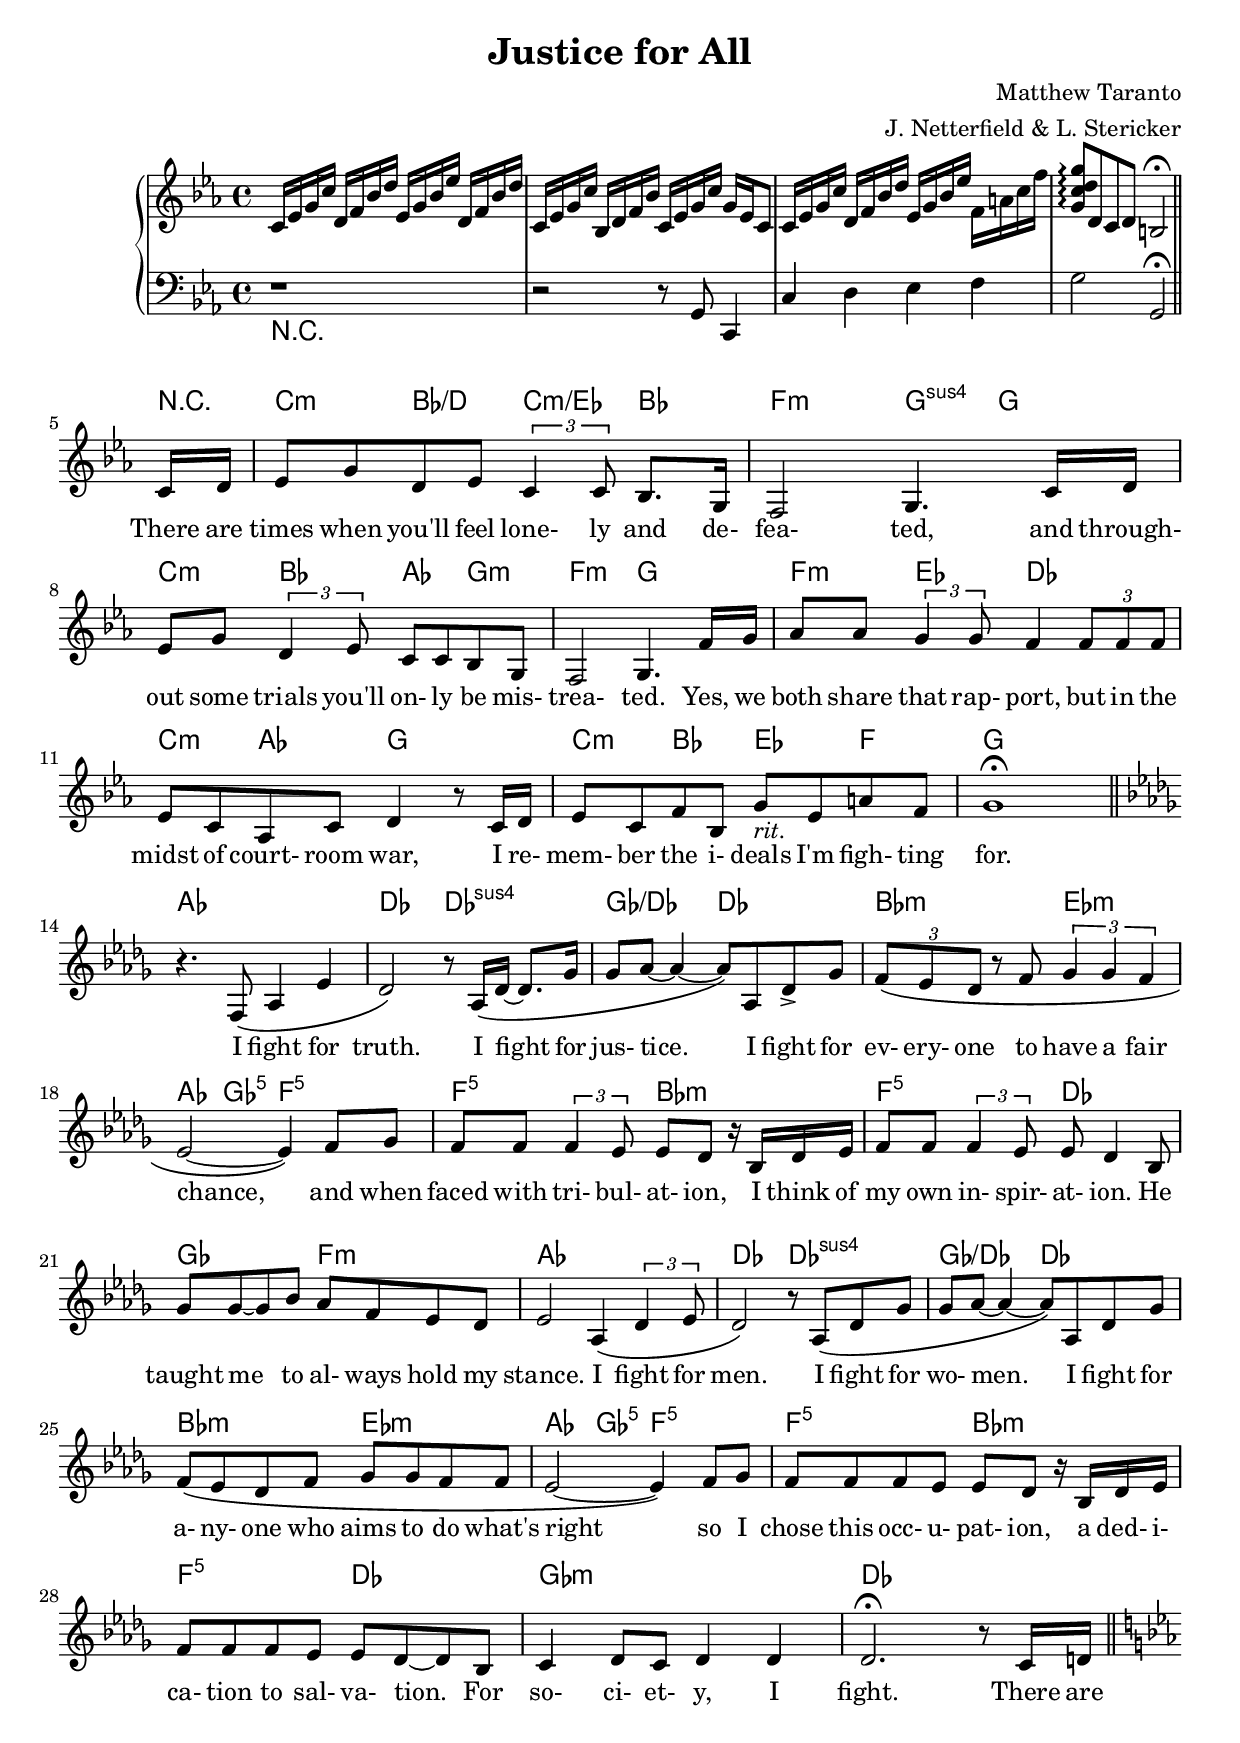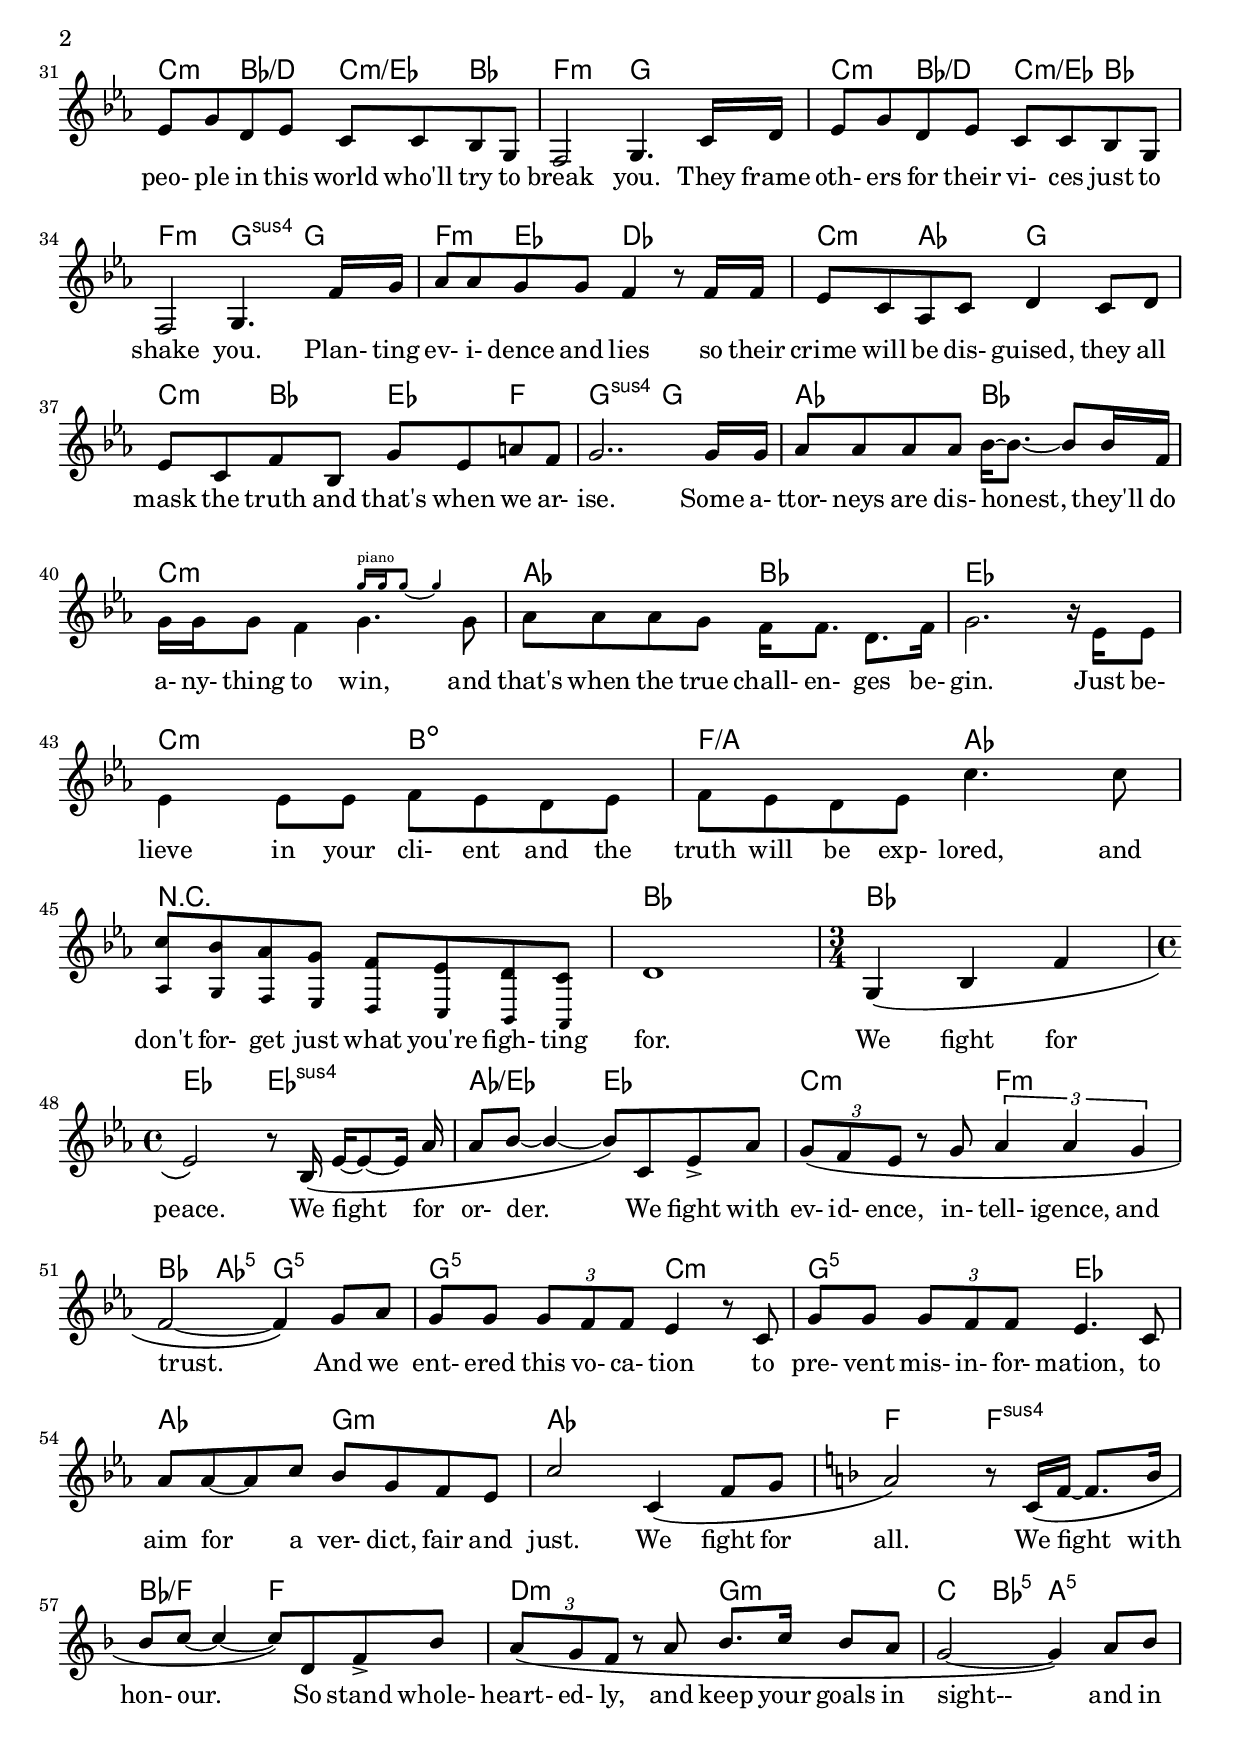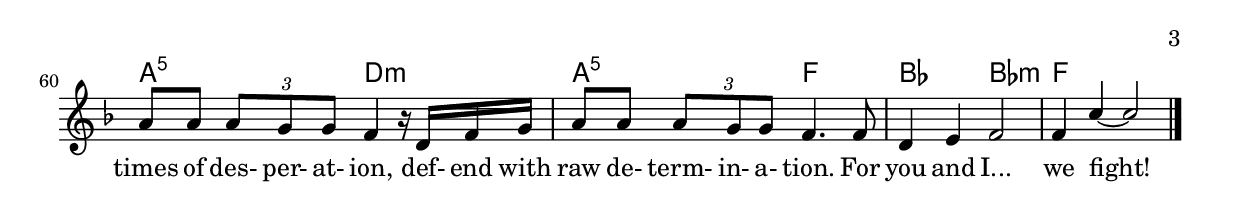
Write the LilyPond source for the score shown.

 \header {
  title = "Justice for All"
  composer = "Matthew Taranto"
  arranger = "J. Netterfield & L. Stericker"
}

\layout {   
  \context {     
    \Staff \RemoveEmptyStaves
    \override VerticalAxisGroup #'remove-first = ##t
  }
}

\score {
  <<
  \new PianoStaff \relative c' <<
    \new Staff {
      \key c \minor
      c16 ees g c
      d, f bes d
      ees, g bes ees
      d, f bes d |
      c, ees g c
      bes, d f bes
      c, ees g c g ees c8 |

      c16 ees g c
      d, f bes d
      ees, g bes ees
      f, a c f |
      <g, c d g>8\arpeggio
      d c d b2\fermata 
      \bar "||"
      % Hide time signature
      \override Staff.TimeSignature #'stencil = ##f

      % Without this, some extra space is added after the line...
      \once \set Staff.explicitKeySignatureVisibility = #end-of-line-invisible
      \break
    }
    \new Staff {
      \key c \minor
      \clef bass
      r1 |
      r2 r8 g, c,4 |

      c'4
      d
      ees
      f |
      g2
      g,\fermata
      \bar "||"
      % Hide time signature
      \override Staff.TimeSignature #'stencil = ##f

      % Without this, some extra space is added after the line...
      \once \set Staff.explicitKeySignatureVisibility = #end-of-line-invisible
      \break
    }
  >> 
  \chordmode {
    \set ChordNames.midiInstrument = "acoustic guitar (nylon)"
    R1*4

    % Without this, some extra space is added after the line...
    \once \set Staff.explicitKeySignatureVisibility = #end-of-line-invisible
    \break

    \time 1/8
    r8

    \time 4/4
    \powerChords
    
    c4:m bes/d c:m/ees bes
    f2:m g4:sus4 g

    c4:m bes aes g:m
    f2:m g

    f4:m ees des2
    c4:m aes g2

    c4:m bes ees f
    g1
    aes1

    des2 des:sus4
    ges/des des
    bes:m ees:m
    aes4 ges:1.5 f2:1.5

    f2:1.5 bes:m
    f2:1.5 des
    ges f:m
    aes1

    des2 des:sus4
    ges/des des
    bes:m ees:m
    aes4 ges:1.5 f2:1.5

    f2:1.5 bes:m
    f2:1.5 des
    ges1:m
    des1

    c4:m bes/d c:m/ees bes
    f2:m g2

    c4:m bes/d c:m/ees bes
    f2:m g4:sus4 g

    f4:m ees des2
    c4:m aes g2
    c4:m bes ees f
    g2:sus4 g

    aes bes
    c1:m
    aes2 bes
    ees1
    c2:m b:dim
    f/a aes

    r1
    bes

    \transpose des ees {
      \time 3/4
      aes2.
      \time 4/4

      des2 des:sus4
      ges/des des
      bes:m ees:m
      aes4 ges:1.5 f2:1.5

      f2:1.5 bes:m
      f2:1.5 des
      ges f:m
    }

    aes1

    \transpose des f {
      des2 des:sus4
      ges/des des
      bes:m ees:m
      aes4 ges:1.5 f2:1.5

      f2:1.5 bes:m
      f2:1.5 des
      ges2 ges2:m
      des1
    }
  }
  \new Staff \relative c {
    R1*4
    \override Staff.TimeSignature #'stencil = ##f

    % Without this, some extra space is added after the line...
    \once \set Staff.explicitKeySignatureVisibility = #end-of-line-invisible
    \break

    \key c \minor
    \time 1/8
    \new Voice = "vocals" {
      c'16 d
      \time 4/4
    
      ees8 g d ees \tuplet 3/2 {c4 c8} bes8. g16 |
      f2 g4. c16 d |
      
      % Show future time signatures (remember, we got rid of them above...) 
      \override Staff.TimeSignature #'stencil = ##t

      ees8 g \tuplet 3/2 {d4 ees8} c8 c bes g |
      f2 g4. f'16 g |

      aes8 aes \tuplet 3/2 {g4 g8} f4 % still not convinced, but this is closer.
      \tuplet 3/2 { f8 f f } |
      ees c aes c d4
      r8 c16 d |
      ees8 c f bes, g'_\markup{\italic rit.} ees a f |
      g1  \fermata

      \bar "||"

      \key des \major
      r4. f,8\( aes4 ees' |
      des2 \) r8 aes16 \( des ~ des8. ges16 |
      ges8 aes ~ aes4 ~ aes8 \)
      as, des-> ges |
      \tuplet 3/2 {f \( ees des8} r f \tuplet 3/2 { ges4 ges f }|
      ees2 ~ ees4 \) f8 ges |
      f f \tuplet 3/2 {f4 ees8} ees8 des8 r16 bes16 des ees |
      f8 f \tuplet 3/2 {f4 ees8} ees des4 bes8 |
      ges' ges ~ ges bes aes f ees des |
      ees2  aes,4 \( \tuplet 3/2 {des4 ees8} |
      
      des2 \) r8 aes  \( des ges |
      ges aes ~ aes4 ~ aes8 \)
      aes, des ges |
      f \( ees des8 f ges8 ges f f |
      ees2 ~ ees4 \) f8 ges |
      f f f ees ees des r16 bes16 des ees |
      f8 f f ees ees des ~ des bes |

      c4 des8 c des4 des |
      des2.\fermata r8 c16 d \bar "||"

      \break
      \key c \minor

      ees8 g d ees c c bes g |
      f2 g4. c16 d |

      ees8 g d ees c c bes g |
      f2 g4. f'16 g |

      aes8 aes g g f4
      r8 f16 f
      ees8 c aes c d4
      c8 d |
      ees c f bes, g' ees a f |
      g2.. g16  g |

      aes8 aes aes aes bes16 ~ bes8. ~ bes8 bes16 f |
      <<
        { \stemDown g16 g g8 f4 g4. g8 | }
        \new CueVoice {
          s2 \stemUp g'16^"piano" g g8 ~ g4 |
        }
      >>
      aes,8 aes aes g f16 f8. d f16 |
      g2. r16 ees ees8 |
      ees4 ees8 ees f8 ees d ees |
      f ees d ees c'4. c8 |
      {
        \stemUp
        <c \tweak font-size #-2 aes,>
        <bes \tweak font-size #-2 g,>
        <aes \tweak font-size #-2 f,>
        <g \tweak font-size #-2 ees,>
        <f \tweak font-size #-2 d,>
        <ees \tweak font-size #-2 c,>
        <d \tweak font-size #-2 bes,>
        <c \tweak font-size #-2 aes,> |
      }
      d1

      % (ÃÂÃÂÃÂÃÂÃÂÃÂÃÂÃÂÃÂÃÂÃÂÃÂÃÂÃÂÃÂÃÂÃÂÃÂÃÂÃÂÃÂÃÂÃÂÃÂÃÂÃÂÃÂÃÂÃÂÃÂÃÂÃÂ¢ÃÂÃÂÃÂÃÂÃÂÃÂÃÂÃÂÃÂÃÂÃÂÃÂÃÂÃÂÃÂÃÂÃÂÃÂÃÂÃÂÃÂÃÂÃÂÃÂÃÂÃÂÃÂÃÂÃÂÃÂÃÂÃÂÃÂÃÂÃÂÃÂÃÂÃÂÃÂÃÂÃÂÃÂÃÂÃÂÃÂÃÂÃÂÃÂÃÂÃÂÃÂÃÂÃÂÃÂÃÂÃÂÃÂÃÂÃÂÃÂÃÂÃÂÃÂÃÂ¯ÃÂÃÂÃÂÃÂÃÂÃÂÃÂÃÂÃÂÃÂÃÂÃÂÃÂÃÂÃÂÃÂÃÂÃÂÃÂÃÂÃÂÃÂÃÂÃÂÃÂÃÂÃÂÃÂÃÂÃÂÃÂÃÂÃÂÃÂÃÂÃÂÃÂÃÂÃÂÃÂÃÂÃÂÃÂÃÂÃÂÃÂÃÂÃÂÃÂÃÂÃÂÃÂÃÂÃÂÃÂÃÂÃÂÃÂÃÂÃÂÃÂÃÂÃÂÃÂ°ÃÂÃÂÃÂÃÂÃÂÃÂÃÂÃÂÃÂÃÂÃÂÃÂÃÂÃÂÃÂÃÂÃÂÃÂÃÂÃÂÃÂÃÂÃÂÃÂÃÂÃÂÃÂÃÂÃÂÃÂÃÂÃÂ¢ÃÂÃÂÃÂÃÂÃÂÃÂÃÂÃÂÃÂÃÂÃÂÃÂÃÂÃÂÃÂÃÂÃÂÃÂÃÂÃÂÃÂÃÂÃÂÃÂÃÂÃÂÃÂÃÂÃÂÃÂÃÂÃÂÃÂÃÂÃÂÃÂÃÂÃÂÃÂÃÂÃÂÃÂÃÂÃÂÃÂÃÂÃÂÃÂÃÂÃÂÃÂÃÂÃÂÃÂÃÂÃÂÃÂÃÂÃÂÃÂÃÂÃÂÃÂÃÂ¡ÃÂÃÂÃÂÃÂÃÂÃÂÃÂÃÂÃÂÃÂÃÂÃÂÃÂÃÂÃÂÃÂÃÂÃÂÃÂÃÂÃÂÃÂÃÂÃÂÃÂÃÂÃÂÃÂÃÂÃÂÃÂÃÂÃÂÃÂÃÂÃÂÃÂÃÂÃÂÃÂÃÂÃÂÃÂÃÂÃÂÃÂÃÂÃÂÃÂÃÂÃÂÃÂÃÂÃÂÃÂÃÂÃÂÃÂÃÂÃÂÃÂÃÂÃÂÃÂ°ÃÂÃÂÃÂÃÂÃÂÃÂÃÂÃÂÃÂÃÂÃÂÃÂÃÂÃÂÃÂÃÂÃÂÃÂÃÂÃÂÃÂÃÂÃÂÃÂÃÂÃÂÃÂÃÂÃÂÃÂÃÂÃÂ¯ÃÂÃÂÃÂÃÂÃÂÃÂÃÂÃÂÃÂÃÂÃÂÃÂÃÂÃÂÃÂÃÂÃÂÃÂÃÂÃÂÃÂÃÂÃÂÃÂÃÂÃÂÃÂÃÂÃÂÃÂÃÂÃÂ¼ÃÂÃÂÃÂÃÂÃÂÃÂÃÂÃÂÃÂÃÂÃÂÃÂÃÂÃÂÃÂÃÂÃÂÃÂÃÂÃÂÃÂÃÂÃÂÃÂÃÂÃÂÃÂÃÂÃÂÃÂÃÂÃÂÃÂÃÂÃÂÃÂÃÂÃÂÃÂÃÂÃÂÃÂÃÂÃÂÃÂÃÂÃÂÃÂÃÂÃÂÃÂÃÂÃÂÃÂÃÂÃÂÃÂÃÂÃÂÃÂÃÂÃÂÃÂÃÂ¢ÃÂÃÂÃÂÃÂÃÂÃÂÃÂÃÂÃÂÃÂÃÂÃÂÃÂÃÂÃÂÃÂÃÂÃÂÃÂÃÂÃÂÃÂÃÂÃÂÃÂÃÂÃÂÃÂÃÂÃÂÃÂÃÂÃÂÃÂÃÂÃÂÃÂÃÂÃÂÃÂÃÂÃÂÃÂÃÂÃÂÃÂÃÂÃÂÃÂÃÂÃÂÃÂÃÂÃÂÃÂÃÂÃÂÃÂÃÂÃÂÃÂÃÂÃÂÃÂ¯ÃÂÃÂÃÂÃÂÃÂÃÂÃÂÃÂÃÂÃÂÃÂÃÂÃÂÃÂÃÂÃÂÃÂÃÂÃÂÃÂÃÂÃÂÃÂÃÂÃÂÃÂÃÂÃÂÃÂÃÂÃÂÃÂ¯ÃÂÃÂÃÂÃÂÃÂÃÂÃÂÃÂÃÂÃÂÃÂÃÂÃÂÃÂÃÂÃÂÃÂÃÂÃÂÃÂÃÂÃÂÃÂÃÂÃÂÃÂÃÂÃÂÃÂÃÂÃÂÃÂ¸ÃÂÃÂÃÂÃÂÃÂÃÂÃÂÃÂÃÂÃÂÃÂÃÂÃÂÃÂÃÂÃÂÃÂÃÂÃÂÃÂÃÂÃÂÃÂÃÂÃÂÃÂÃÂÃÂÃÂÃÂÃÂÃÂµ ÃÂÃÂÃÂÃÂÃÂÃÂÃÂÃÂÃÂÃÂÃÂÃÂÃÂÃÂÃÂÃÂÃÂÃÂÃÂÃÂÃÂÃÂÃÂÃÂÃÂÃÂÃÂÃÂÃÂÃÂÃÂÃÂ¢ÃÂÃÂÃÂÃÂÃÂÃÂÃÂÃÂÃÂÃÂÃÂÃÂÃÂÃÂÃÂÃÂÃÂÃÂÃÂÃÂÃÂÃÂÃÂÃÂÃÂÃÂÃÂÃÂÃÂÃÂÃÂÃÂÃÂÃÂÃÂÃÂÃÂÃÂÃÂÃÂÃÂÃÂÃÂÃÂÃÂÃÂÃÂÃÂÃÂÃÂÃÂÃÂÃÂÃÂÃÂÃÂÃÂÃÂÃÂÃÂÃÂÃÂÃÂÃÂ»ÃÂÃÂÃÂÃÂÃÂÃÂÃÂÃÂÃÂÃÂÃÂÃÂÃÂÃÂÃÂÃÂÃÂÃÂÃÂÃÂÃÂÃÂÃÂÃÂÃÂÃÂÃÂÃÂÃÂÃÂÃÂÃÂ¢ÃÂÃÂÃÂÃÂÃÂÃÂÃÂÃÂÃÂÃÂÃÂÃÂÃÂÃÂÃÂÃÂÃÂÃÂÃÂÃÂÃÂÃÂÃÂÃÂÃÂÃÂÃÂÃÂÃÂÃÂÃÂÃÂÃÂÃÂÃÂÃÂÃÂÃÂÃÂÃÂÃÂÃÂÃÂÃÂÃÂÃÂÃÂÃÂÃÂÃÂÃÂÃÂÃÂÃÂÃÂÃÂÃÂÃÂÃÂÃÂÃÂÃÂÃÂÃÂÃÂÃÂÃÂÃÂÃÂÃÂÃÂÃÂÃÂÃÂÃÂÃÂÃÂÃÂÃÂÃÂÃÂÃÂÃÂÃÂÃÂÃÂÃÂÃÂÃÂÃÂÃÂÃÂÃÂÃÂÃÂÃÂ¢ÃÂÃÂÃÂÃÂÃÂÃÂÃÂÃÂÃÂÃÂÃÂÃÂÃÂÃÂÃÂÃÂÃÂÃÂÃÂÃÂÃÂÃÂÃÂÃÂÃÂÃÂÃÂÃÂÃÂÃÂÃÂÃÂÃÂÃÂÃÂÃÂÃÂÃÂÃÂÃÂÃÂÃÂÃÂÃÂÃÂÃÂÃÂÃÂÃÂÃÂÃÂÃÂÃÂÃÂÃÂÃÂÃÂÃÂÃÂÃÂÃÂÃÂÃÂÃÂ»)
      \time 3/4
      g,4 \( bes f'
      \time 4/4

      %  (ÃÂÃÂÃÂÃÂÃÂÃÂÃÂÃÂÃÂÃÂÃÂÃÂÃÂÃÂÃÂÃÂÃÂÃÂÃÂÃÂÃÂÃÂÃÂÃÂÃÂÃÂÃÂÃÂÃÂÃÂÃÂÃÂ¢ÃÂÃÂÃÂÃÂÃÂÃÂÃÂÃÂÃÂÃÂÃÂÃÂÃÂÃÂÃÂÃÂÃÂÃÂÃÂÃÂÃÂÃÂÃÂÃÂÃÂÃÂÃÂÃÂÃÂÃÂÃÂÃÂÃÂÃÂÃÂÃÂÃÂÃÂÃÂÃÂÃÂÃÂÃÂÃÂÃÂÃÂÃÂÃÂÃÂÃÂÃÂÃÂÃÂÃÂÃÂÃÂÃÂÃÂÃÂÃÂÃÂÃÂÃÂÃÂ¯ÃÂÃÂÃÂÃÂÃÂÃÂÃÂÃÂÃÂÃÂÃÂÃÂÃÂÃÂÃÂÃÂÃÂÃÂÃÂÃÂÃÂÃÂÃÂÃÂÃÂÃÂÃÂÃÂÃÂÃÂÃÂÃÂÃÂÃÂÃÂÃÂÃÂÃÂÃÂÃÂÃÂÃÂÃÂÃÂÃÂÃÂÃÂÃÂÃÂÃÂÃÂÃÂÃÂÃÂÃÂÃÂÃÂÃÂÃÂÃÂÃÂÃÂÃÂÃÂ°ÃÂÃÂÃÂÃÂÃÂÃÂÃÂÃÂÃÂÃÂÃÂÃÂÃÂÃÂÃÂÃÂÃÂÃÂÃÂÃÂÃÂÃÂÃÂÃÂÃÂÃÂÃÂÃÂÃÂÃÂÃÂÃÂ¢ÃÂÃÂÃÂÃÂÃÂÃÂÃÂÃÂÃÂÃÂÃÂÃÂÃÂÃÂÃÂÃÂÃÂÃÂÃÂÃÂÃÂÃÂÃÂÃÂÃÂÃÂÃÂÃÂÃÂÃÂÃÂÃÂÃÂÃÂÃÂÃÂÃÂÃÂÃÂÃÂÃÂÃÂÃÂÃÂÃÂÃÂÃÂÃÂÃÂÃÂÃÂÃÂÃÂÃÂÃÂÃÂÃÂÃÂÃÂÃÂÃÂÃÂÃÂÃÂ¡ÃÂÃÂÃÂÃÂÃÂÃÂÃÂÃÂÃÂÃÂÃÂÃÂÃÂÃÂÃÂÃÂÃÂÃÂÃÂÃÂÃÂÃÂÃÂÃÂÃÂÃÂÃÂÃÂÃÂÃÂÃÂÃÂÃÂÃÂÃÂÃÂÃÂÃÂÃÂÃÂÃÂÃÂÃÂÃÂÃÂÃÂÃÂÃÂÃÂÃÂÃÂÃÂÃÂÃÂÃÂÃÂÃÂÃÂÃÂÃÂÃÂÃÂÃÂÃÂ°ÃÂÃÂÃÂÃÂÃÂÃÂÃÂÃÂÃÂÃÂÃÂÃÂÃÂÃÂÃÂÃÂÃÂÃÂÃÂÃÂÃÂÃÂÃÂÃÂÃÂÃÂÃÂÃÂÃÂÃÂÃÂÃÂ¯ÃÂÃÂÃÂÃÂÃÂÃÂÃÂÃÂÃÂÃÂÃÂÃÂÃÂÃÂÃÂÃÂÃÂÃÂÃÂÃÂÃÂÃÂÃÂÃÂÃÂÃÂÃÂÃÂÃÂÃÂÃÂÃÂ¼ÃÂÃÂÃÂÃÂÃÂÃÂÃÂÃÂÃÂÃÂÃÂÃÂÃÂÃÂÃÂÃÂÃÂÃÂÃÂÃÂÃÂÃÂÃÂÃÂÃÂÃÂÃÂÃÂÃÂÃÂÃÂÃÂÃÂÃÂÃÂÃÂÃÂÃÂÃÂÃÂÃÂÃÂÃÂÃÂÃÂÃÂÃÂÃÂÃÂÃÂÃÂÃÂÃÂÃÂÃÂÃÂÃÂÃÂÃÂÃÂÃÂÃÂÃÂÃÂ¢ÃÂÃÂÃÂÃÂÃÂÃÂÃÂÃÂÃÂÃÂÃÂÃÂÃÂÃÂÃÂÃÂÃÂÃÂÃÂÃÂÃÂÃÂÃÂÃÂÃÂÃÂÃÂÃÂÃÂÃÂÃÂÃÂÃÂÃÂÃÂÃÂÃÂÃÂÃÂÃÂÃÂÃÂÃÂÃÂÃÂÃÂÃÂÃÂÃÂÃÂÃÂÃÂÃÂÃÂÃÂÃÂÃÂÃÂÃÂÃÂÃÂÃÂÃÂÃÂ¯ÃÂÃÂÃÂÃÂÃÂÃÂÃÂÃÂÃÂÃÂÃÂÃÂÃÂÃÂÃÂÃÂÃÂÃÂÃÂÃÂÃÂÃÂÃÂÃÂÃÂÃÂÃÂÃÂÃÂÃÂÃÂÃÂ¯ÃÂÃÂÃÂÃÂÃÂÃÂÃÂÃÂÃÂÃÂÃÂÃÂÃÂÃÂÃÂÃÂÃÂÃÂÃÂÃÂÃÂÃÂÃÂÃÂÃÂÃÂÃÂÃÂÃÂÃÂÃÂÃÂ¸ÃÂÃÂÃÂÃÂÃÂÃÂÃÂÃÂÃÂÃÂÃÂÃÂÃÂÃÂÃÂÃÂÃÂÃÂÃÂÃÂÃÂÃÂÃÂÃÂÃÂÃÂÃÂÃÂÃÂÃÂÃÂÃÂµ ÃÂÃÂÃÂÃÂÃÂÃÂÃÂÃÂÃÂÃÂÃÂÃÂÃÂÃÂÃÂÃÂÃÂÃÂÃÂÃÂÃÂÃÂÃÂÃÂÃÂÃÂÃÂÃÂÃÂÃÂÃÂÃÂ¢ÃÂÃÂÃÂÃÂÃÂÃÂÃÂÃÂÃÂÃÂÃÂÃÂÃÂÃÂÃÂÃÂÃÂÃÂÃÂÃÂÃÂÃÂÃÂÃÂÃÂÃÂÃÂÃÂÃÂÃÂÃÂÃÂÃÂÃÂÃÂÃÂÃÂÃÂÃÂÃÂÃÂÃÂÃÂÃÂÃÂÃÂÃÂÃÂÃÂÃÂÃÂÃÂÃÂÃÂÃÂÃÂÃÂÃÂÃÂÃÂÃÂÃÂÃÂÃÂ»ÃÂÃÂÃÂÃÂÃÂÃÂÃÂÃÂÃÂÃÂÃÂÃÂÃÂÃÂÃÂÃÂÃÂÃÂÃÂÃÂÃÂÃÂÃÂÃÂÃÂÃÂÃÂÃÂÃÂÃÂÃÂÃÂ¢ÃÂÃÂÃÂÃÂÃÂÃÂÃÂÃÂÃÂÃÂÃÂÃÂÃÂÃÂÃÂÃÂÃÂÃÂÃÂÃÂÃÂÃÂÃÂÃÂÃÂÃÂÃÂÃÂÃÂÃÂÃÂÃÂÃÂÃÂÃÂÃÂÃÂÃÂÃÂÃÂÃÂÃÂÃÂÃÂÃÂÃÂÃÂÃÂÃÂÃÂÃÂÃÂÃÂÃÂÃÂÃÂÃÂÃÂÃÂÃÂÃÂÃÂÃÂÃÂÃÂÃÂÃÂÃÂÃÂÃÂÃÂÃÂÃÂÃÂÃÂÃÂÃÂÃÂÃÂÃÂÃÂÃÂÃÂÃÂÃÂÃÂÃÂÃÂÃÂÃÂÃÂÃÂÃÂÃÂÃÂÃÂ¢ÃÂÃÂÃÂÃÂÃÂÃÂÃÂÃÂÃÂÃÂÃÂÃÂÃÂÃÂÃÂÃÂÃÂÃÂÃÂÃÂÃÂÃÂÃÂÃÂÃÂÃÂÃÂÃÂÃÂÃÂÃÂÃÂÃÂÃÂÃÂÃÂÃÂÃÂÃÂÃÂÃÂÃÂÃÂÃÂÃÂÃÂÃÂÃÂÃÂÃÂÃÂÃÂÃÂÃÂÃÂÃÂÃÂÃÂÃÂÃÂÃÂÃÂÃÂÃÂ»)
      \transpose des ees \relative des' {
        des2 \) r8 aes16 \( des [~ des8 ~ des16] ges |
        ges8 aes ~ aes4 ~ aes8 \)
        bes, des-> ges |
        \tuplet 3/2 {f \( ees des8} r f \tuplet 3/2 { ges4 ges f }|
        ees2 ~ ees4 \) f8 ges |
        f f \tuplet 3/2 {f ees ees} des4 r8 bes8 |
        f'  8 f \tuplet 3/2 {f ees ees} des4. bes8 |
        ges' ges ~ ges bes aes f ees des |
      }
      c'2 c,4 \( f8 g 

      % (ÃÂÃÂÃÂÃÂÃÂÃÂÃÂÃÂÃÂÃÂÃÂÃÂÃÂÃÂÃÂÃÂÃÂÃÂÃÂÃÂÃÂÃÂÃÂÃÂÃÂÃÂÃÂÃÂÃÂÃÂÃÂÃÂ¢ÃÂÃÂÃÂÃÂÃÂÃÂÃÂÃÂÃÂÃÂÃÂÃÂÃÂÃÂÃÂÃÂÃÂÃÂÃÂÃÂÃÂÃÂÃÂÃÂÃÂÃÂÃÂÃÂÃÂÃÂÃÂÃÂÃÂÃÂÃÂÃÂÃÂÃÂÃÂÃÂÃÂÃÂÃÂÃÂÃÂÃÂÃÂÃÂÃÂÃÂÃÂÃÂÃÂÃÂÃÂÃÂÃÂÃÂÃÂÃÂÃÂÃÂÃÂÃÂ¯ÃÂÃÂÃÂÃÂÃÂÃÂÃÂÃÂÃÂÃÂÃÂÃÂÃÂÃÂÃÂÃÂÃÂÃÂÃÂÃÂÃÂÃÂÃÂÃÂÃÂÃÂÃÂÃÂÃÂÃÂÃÂÃÂÃÂÃÂÃÂÃÂÃÂÃÂÃÂÃÂÃÂÃÂÃÂÃÂÃÂÃÂÃÂÃÂÃÂÃÂÃÂÃÂÃÂÃÂÃÂÃÂÃÂÃÂÃÂÃÂÃÂÃÂÃÂÃÂ°ÃÂÃÂÃÂÃÂÃÂÃÂÃÂÃÂÃÂÃÂÃÂÃÂÃÂÃÂÃÂÃÂÃÂÃÂÃÂÃÂÃÂÃÂÃÂÃÂÃÂÃÂÃÂÃÂÃÂÃÂÃÂÃÂ¢ÃÂÃÂÃÂÃÂÃÂÃÂÃÂÃÂÃÂÃÂÃÂÃÂÃÂÃÂÃÂÃÂÃÂÃÂÃÂÃÂÃÂÃÂÃÂÃÂÃÂÃÂÃÂÃÂÃÂÃÂÃÂÃÂÃÂÃÂÃÂÃÂÃÂÃÂÃÂÃÂÃÂÃÂÃÂÃÂÃÂÃÂÃÂÃÂÃÂÃÂÃÂÃÂÃÂÃÂÃÂÃÂÃÂÃÂÃÂÃÂÃÂÃÂÃÂÃÂ¡ÃÂÃÂÃÂÃÂÃÂÃÂÃÂÃÂÃÂÃÂÃÂÃÂÃÂÃÂÃÂÃÂÃÂÃÂÃÂÃÂÃÂÃÂÃÂÃÂÃÂÃÂÃÂÃÂÃÂÃÂÃÂÃÂÃÂÃÂÃÂÃÂÃÂÃÂÃÂÃÂÃÂÃÂÃÂÃÂÃÂÃÂÃÂÃÂÃÂÃÂÃÂÃÂÃÂÃÂÃÂÃÂÃÂÃÂÃÂÃÂÃÂÃÂÃÂÃÂ°ÃÂÃÂÃÂÃÂÃÂÃÂÃÂÃÂÃÂÃÂÃÂÃÂÃÂÃÂÃÂÃÂÃÂÃÂÃÂÃÂÃÂÃÂÃÂÃÂÃÂÃÂÃÂÃÂÃÂÃÂÃÂÃÂ¯ÃÂÃÂÃÂÃÂÃÂÃÂÃÂÃÂÃÂÃÂÃÂÃÂÃÂÃÂÃÂÃÂÃÂÃÂÃÂÃÂÃÂÃÂÃÂÃÂÃÂÃÂÃÂÃÂÃÂÃÂÃÂÃÂ¼ÃÂÃÂÃÂÃÂÃÂÃÂÃÂÃÂÃÂÃÂÃÂÃÂÃÂÃÂÃÂÃÂÃÂÃÂÃÂÃÂÃÂÃÂÃÂÃÂÃÂÃÂÃÂÃÂÃÂÃÂÃÂÃÂÃÂÃÂÃÂÃÂÃÂÃÂÃÂÃÂÃÂÃÂÃÂÃÂÃÂÃÂÃÂÃÂÃÂÃÂÃÂÃÂÃÂÃÂÃÂÃÂÃÂÃÂÃÂÃÂÃÂÃÂÃÂÃÂ¢ÃÂÃÂÃÂÃÂÃÂÃÂÃÂÃÂÃÂÃÂÃÂÃÂÃÂÃÂÃÂÃÂÃÂÃÂÃÂÃÂÃÂÃÂÃÂÃÂÃÂÃÂÃÂÃÂÃÂÃÂÃÂÃÂÃÂÃÂÃÂÃÂÃÂÃÂÃÂÃÂÃÂÃÂÃÂÃÂÃÂÃÂÃÂÃÂÃÂÃÂÃÂÃÂÃÂÃÂÃÂÃÂÃÂÃÂÃÂÃÂÃÂÃÂÃÂÃÂ¯ÃÂÃÂÃÂÃÂÃÂÃÂÃÂÃÂÃÂÃÂÃÂÃÂÃÂÃÂÃÂÃÂÃÂÃÂÃÂÃÂÃÂÃÂÃÂÃÂÃÂÃÂÃÂÃÂÃÂÃÂÃÂÃÂ¯ÃÂÃÂÃÂÃÂÃÂÃÂÃÂÃÂÃÂÃÂÃÂÃÂÃÂÃÂÃÂÃÂÃÂÃÂÃÂÃÂÃÂÃÂÃÂÃÂÃÂÃÂÃÂÃÂÃÂÃÂÃÂÃÂ¸ÃÂÃÂÃÂÃÂÃÂÃÂÃÂÃÂÃÂÃÂÃÂÃÂÃÂÃÂÃÂÃÂÃÂÃÂÃÂÃÂÃÂÃÂÃÂÃÂÃÂÃÂÃÂÃÂÃÂÃÂÃÂÃÂµ ÃÂÃÂÃÂÃÂÃÂÃÂÃÂÃÂÃÂÃÂÃÂÃÂÃÂÃÂÃÂÃÂÃÂÃÂÃÂÃÂÃÂÃÂÃÂÃÂÃÂÃÂÃÂÃÂÃÂÃÂÃÂÃÂ¢ÃÂÃÂÃÂÃÂÃÂÃÂÃÂÃÂÃÂÃÂÃÂÃÂÃÂÃÂÃÂÃÂÃÂÃÂÃÂÃÂÃÂÃÂÃÂÃÂÃÂÃÂÃÂÃÂÃÂÃÂÃÂÃÂÃÂÃÂÃÂÃÂÃÂÃÂÃÂÃÂÃÂÃÂÃÂÃÂÃÂÃÂÃÂÃÂÃÂÃÂÃÂÃÂÃÂÃÂÃÂÃÂÃÂÃÂÃÂÃÂÃÂÃÂÃÂÃÂ»ÃÂÃÂÃÂÃÂÃÂÃÂÃÂÃÂÃÂÃÂÃÂÃÂÃÂÃÂÃÂÃÂÃÂÃÂÃÂÃÂÃÂÃÂÃÂÃÂÃÂÃÂÃÂÃÂÃÂÃÂÃÂÃÂ¢ÃÂÃÂÃÂÃÂÃÂÃÂÃÂÃÂÃÂÃÂÃÂÃÂÃÂÃÂÃÂÃÂÃÂÃÂÃÂÃÂÃÂÃÂÃÂÃÂÃÂÃÂÃÂÃÂÃÂÃÂÃÂÃÂÃÂÃÂÃÂÃÂÃÂÃÂÃÂÃÂÃÂÃÂÃÂÃÂÃÂÃÂÃÂÃÂÃÂÃÂÃÂÃÂÃÂÃÂÃÂÃÂÃÂÃÂÃÂÃÂÃÂÃÂÃÂÃÂÃÂÃÂÃÂÃÂÃÂÃÂÃÂÃÂÃÂÃÂÃÂÃÂÃÂÃÂÃÂÃÂÃÂÃÂÃÂÃÂÃÂÃÂÃÂÃÂÃÂÃÂÃÂÃÂÃÂÃÂÃÂÃÂ¢ÃÂÃÂÃÂÃÂÃÂÃÂÃÂÃÂÃÂÃÂÃÂÃÂÃÂÃÂÃÂÃÂÃÂÃÂÃÂÃÂÃÂÃÂÃÂÃÂÃÂÃÂÃÂÃÂÃÂÃÂÃÂÃÂÃÂÃÂÃÂÃÂÃÂÃÂÃÂÃÂÃÂÃÂÃÂÃÂÃÂÃÂÃÂÃÂÃÂÃÂÃÂÃÂÃÂÃÂÃÂÃÂÃÂÃÂÃÂÃÂÃÂÃÂÃÂÃÂ»)
      \key f \major
      a2 \)
      \transpose des f \relative des' {
        r8 aes16 \( des ~ des8. ges16 |
        ges8 aes ~ aes4 ~ aes8 \)
        bes, des-> ges |
        \tuplet 3/2 {f \( ees des8} r f ges8. aes16 ges8 f |
        ees2 ~ ees4 \) f8 ges |
        f f \tuplet 3/2 {f ees ees} des4 r16 bes des ees |
        f8 f \tuplet 3/2 {f ees ees} des4. des8 |
      }
      d,4 e f2
      f4 c'4 ~ c2

      \bar "|."
    }
  }
  \new Lyrics \lyricsto "vocals" {
    There are times when you'll feel lone- ly and de-
    fea- ted, and through- out some trials you'll on- ly be mis-
    trea- ted. Yes, we
    both share that rap- port, but in the
    midst of court- room war, I re-
    mem- ber the i- deals I'm figh- ting
    for.

    I fight for truth.
    I fight for jus- tice.
    I fight for ev- ery- one to have a fair chance,
    
    and when faced with tri- bul- at- ion,
    I think of my own in- spir- at- ion.
    He taught me to al- ways hold my stance.

    I fight for men.
    I fight for wo- men.
    I fight for a- ny- one who aims to do what's right
    so I chose this occ- u- pat- ion,
    a ded- i- ca- tion to sal- va- tion.
    For so- ci- et- y, I fight.

    There are peo- ple in this world who'll try to break you.
    They frame oth- ers for their vi- ces just to shake you.
    Plan- ting ev- i- dence and lies
    so their crime will be dis- guised,
    they all mask the truth and that's when we ar- ise.

    Some a- ttor- neys are dis- honest, they'll do a- ny- thing to win,
    and that's when the true chall- en- ges be- gin.
    Just be- lieve in your cli- ent and the truth will be exp- lored,
    and don't for- get just what you're figh- ting for.

    We fight for peace.
    We fight for or- der.
    We fight with ev- id- ence, in- tell- igence, and trust.
    And we ent- ered this vo- ca- tion to
    pre- vent mis- in- for- mation, to
    aim for a ver- dict, fair and just.

    We fight for all.
    We fight with hon- our.
    So stand whole- heart- ed- ly,
    and keep your goals in sight--
    and in times of des- per- at- ion,
    def- end with raw de- term- in- a- tion.
    For you and I...
    we fight!
  }
  >>
  \midi {}
  \layout {}
}